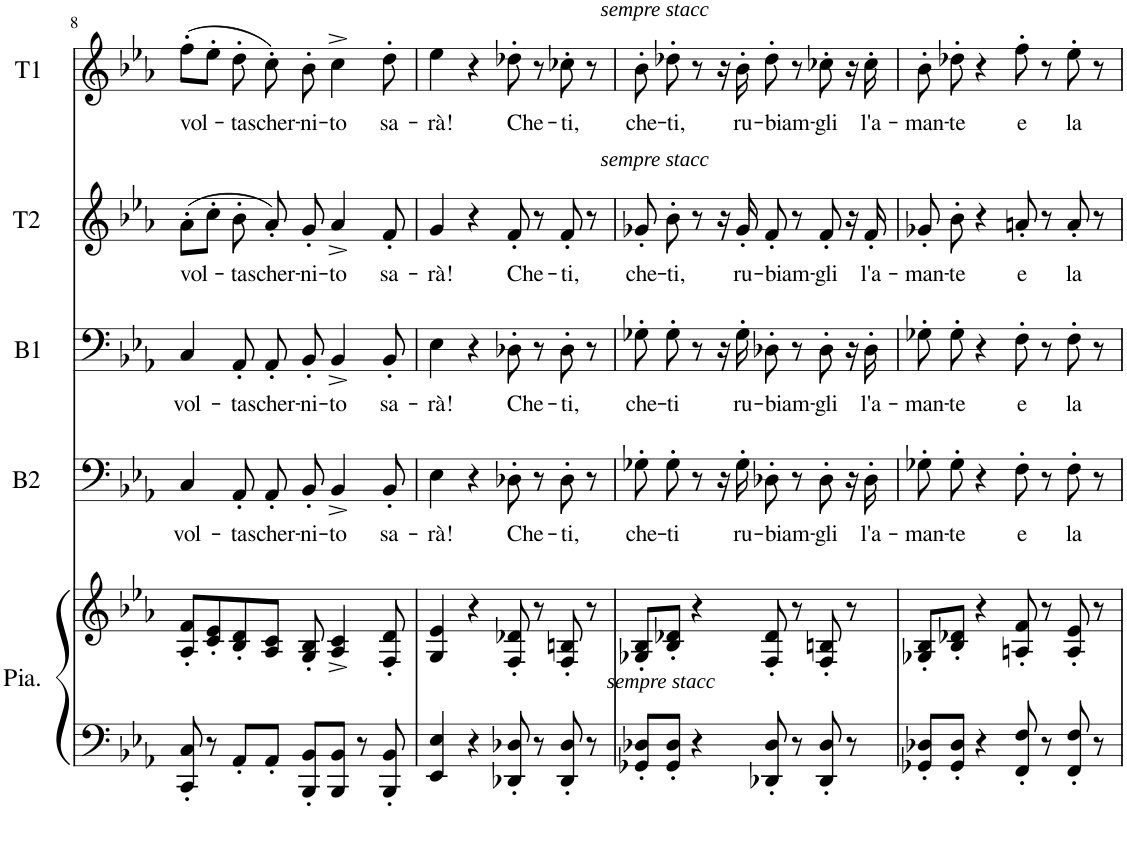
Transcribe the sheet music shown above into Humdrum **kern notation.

**kern	**kern	**kern	**text	**kern	**text	**kern	**text	**kern	**text
*part5	*part5	*part4	*part4	*part3	*part3	*part2	*part2	*part1	*part1
*staff6	*staff5	*staff4	*staff4	*staff3	*staff3	*staff2	*staff2	*staff1	*staff1
*I"Piano	*	*I"Basse 2	*	*I"Basse 1	*	*I"Ténor 2	*	*I"Ténor 1	*
*I'Pia.	*	*I'B2	*	*I'B1	*	*I'T2	*	*I'T1	*
!!LO:PB:g=z
*clefF4	*clefG2	*clefF4	*	*clefF4	*	*clefG2	*	*clefG2	*
*k[b-e-a-]	*k[b-e-a-]	*k[b-e-a-]	*	*k[b-e-a-]	*	*k[b-e-a-]	*	*k[b-e-a-]	*
*M4/4	*M4/4	*M4/4	*	*M4/4	*	*M4/4	*	*M4/4	*
=8	=8	=8	=8	=8	=8	=8	=8	=8	=8
!	!	!	!LO:LY:b	!	!LO:LY:b	!	!LO:LY:b	!	!LO:LY:b
8CC/' 8C/'	8A-/' 8f/'L	4C/	vol-	4C/	vol-	(8a-'\L	vol-	(8ff'\L	vol-
8r	8c/' 8e-/'	.	.	.	.	8cc'\J	.	8ee-'\J	.
!	!	!	!LO:LY:b	!	!LO:LY:b	!	!LO:LY:b	!	!LO:LY:b
8AA-'/L	8B-/' 8d/'	8AA-'/L	-ta	8AA-'/L	-ta	8b-'\	-ta	8dd'\	-ta
!	!	!	!LO:LY:b	!	!LO:LY:b	!	!LO:LY:b	!	!LO:LY:b
8AA-'/J	8A-/ 8c/J	8AA-'/J	scher-	8AA-'/J	scher-	8a-'/)	scher-	8cc'\)	scher-
!	!	!	!LO:LY:b	!	!LO:LY:b	!	!LO:LY:b	!	!LO:LY:b
8BBB-/' 8BB-/'L	8G/' 8B-/'	8BB-'/	-ni-	8BB-'/	-ni-	8g'/	-ni-	8b-'\	-ni-
!	!	!	!LO:LY:b	!	!LO:LY:b	!	!LO:LY:b	!	!LO:LY:b
8BBB-/ 8BB-/J	4A-/^ 4c/^	4BB-^/	-to	4BB-^/	-to	4a-^/	-to	4cc^\	-to
8r	.	.	.	.	.	.	.	.	.
!	!	!	!LO:LY:b	!	!LO:LY:b	!	!LO:LY:b	!	!LO:LY:b
8BBB-/' 8BB-/'	8F/' 8d/'	8BB-'/	sa-	8BB-'/	sa-	8f'/	sa-	8dd'\	sa-
=9	=9	=9	=9	=9	=9	=9	=9	=9	=9
!	!	!	!LO:LY:b	!	!LO:LY:b	!	!LO:LY:b	!	!LO:LY:b
4EE-/ 4E-/	4G/ 4e-/	4E-\	-rà!	4E-\	-rà!	4g/	-rà!	4ee-\	-rà!
4r	4r	4r	.	4r	.	4r	.	4r	.
!	!	!	!LO:LY:b	!	!LO:LY:b	!	!LO:LY:b	!	!LO:LY:b
8DD-X/' 8D-X/'	8F/' 8d-X/'	8D-X'\	Che-	8D-X'\	Che-	8f'/	Che-	8dd-X'\	Che-
8r	8r	8r	.	8r	.	8r	.	8r	.
!	!	!	!LO:LY:b	!	!LO:LY:b	!	!LO:LY:b	!	!LO:LY:b
8DD-/' 8D-/'	8F/' 8Bn/'	8D-'\	-ti,	8D-'\	-ti,	8f'/	-ti,	8cc-X'\	-ti,
8r	8r	8r	.	8r	.	8r	.	8r	.
=10	=10	=10	=10	=10	=10	=10	=10	=10	=10
!	!	!	!	!	!	!	!	!LO:TX:a:i:t=sempre stacc	!
!	!	!	!	!	!	!LO:TX:a:i:t=sempre stacc	!	!	!
!LO:TX:a:i:t=sempre stacc	!	!	!	!	!	!	!	!	!
!	!	!	!LO:LY:b	!	!LO:LY:b	!	!LO:LY:b	!	!LO:LY:b
8GG-X/' 8D-X/'L	8G-X/' 8B-/'L	8G-X'\L	che-	8G-X'\L	che-	8g-X'/	che-	8b-'\	che-
!	!	!	!LO:LY:b	!	!LO:LY:b	!	!LO:LY:b	!	!LO:LY:b
8GG-/' 8D-/'J	8B-/' 8d-X/'J	8G-'\J	-ti	8G-'\J	-ti	8b-'\	-ti,	8dd-X'\	-ti,
4r	4r	8r	.	8r	.	8r	.	8r	.
.	.	16r	.	16r	.	16r	.	16r	.
!	!	!	!LO:LY:b	!	!LO:LY:b	!	!LO:LY:b	!	!LO:LY:b
.	.	16G-'\	ru-	16G-'\	ru-	16g-'/	ru-	16b-'\	ru-
!	!	!	!LO:LY:b	!	!LO:LY:b	!	!LO:LY:b	!	!LO:LY:b
8DD-X/' 8D-/'	8F/' 8d-/'	8D-X'\	-biam-	8D-X'\	-biam-	8f'/	-biam-	8dd-'\	-biam-
8r	8r	8r	.	8r	.	8r	.	8r	.
!	!	!	!LO:LY:b	!	!LO:LY:b	!	!LO:LY:b	!	!LO:LY:b
8DD-/' 8D-/'	8F/' 8Bn/'	8D-'\	-gli	8D-'\	-gli	8f'/	-gli	8cc-X'\	-gli
8r	8r	16r	.	16r	.	16r	.	16r	.
!	!	!	!LO:LY:b	!	!LO:LY:b	!	!LO:LY:b	!	!LO:LY:b
.	.	16D-'\	l'a-	16D-'\	l'a-	16f'/	l'a-	16cc-'\	l'a-
=11	=11	=11	=11	=11	=11	=11	=11	=11	=11
!	!	!	!LO:LY:b	!	!LO:LY:b	!	!LO:LY:b	!	!LO:LY:b
8GG-X/' 8D-X/'L	8G-X/' 8B-/'L	8G-X'\L	-man-	8G-X'\L	-man-	8g-X'/	-man-	8b-'\	-man-
!	!	!	!LO:LY:b	!	!LO:LY:b	!	!LO:LY:b	!	!LO:LY:b
8GG-/' 8D-/'J	8B-/' 8d-X/'J	8G-'\J	-te	8G-'\J	-te	8b-'\	-te	8dd-X'\	-te
4r	4r	4r	.	4r	.	4r	.	4r	.
!	!	!	!LO:LY:b	!	!LO:LY:b	!	!LO:LY:b	!	!LO:LY:b
8FF/' 8F/'	8An/' 8f/'	8F'\	e	8F'\	e	8an'/	e	8ff'\	e
8r	8r	8r	.	8r	.	8r	.	8r	.
!	!	!	!LO:LY:b	!	!LO:LY:b	!	!LO:LY:b	!	!LO:LY:b
8FF/' 8F/'	8A/' 8e-/'	8F'\	la	8F'\	la	8a'/	la	8ee-'\	la
8r	8r	8r	.	8r	.	8r	.	8r	.
=	=	=	=	=	=	=	=	=	=
*-	*-	*-	*-	*-	*-	*-	*-	*-	*-
